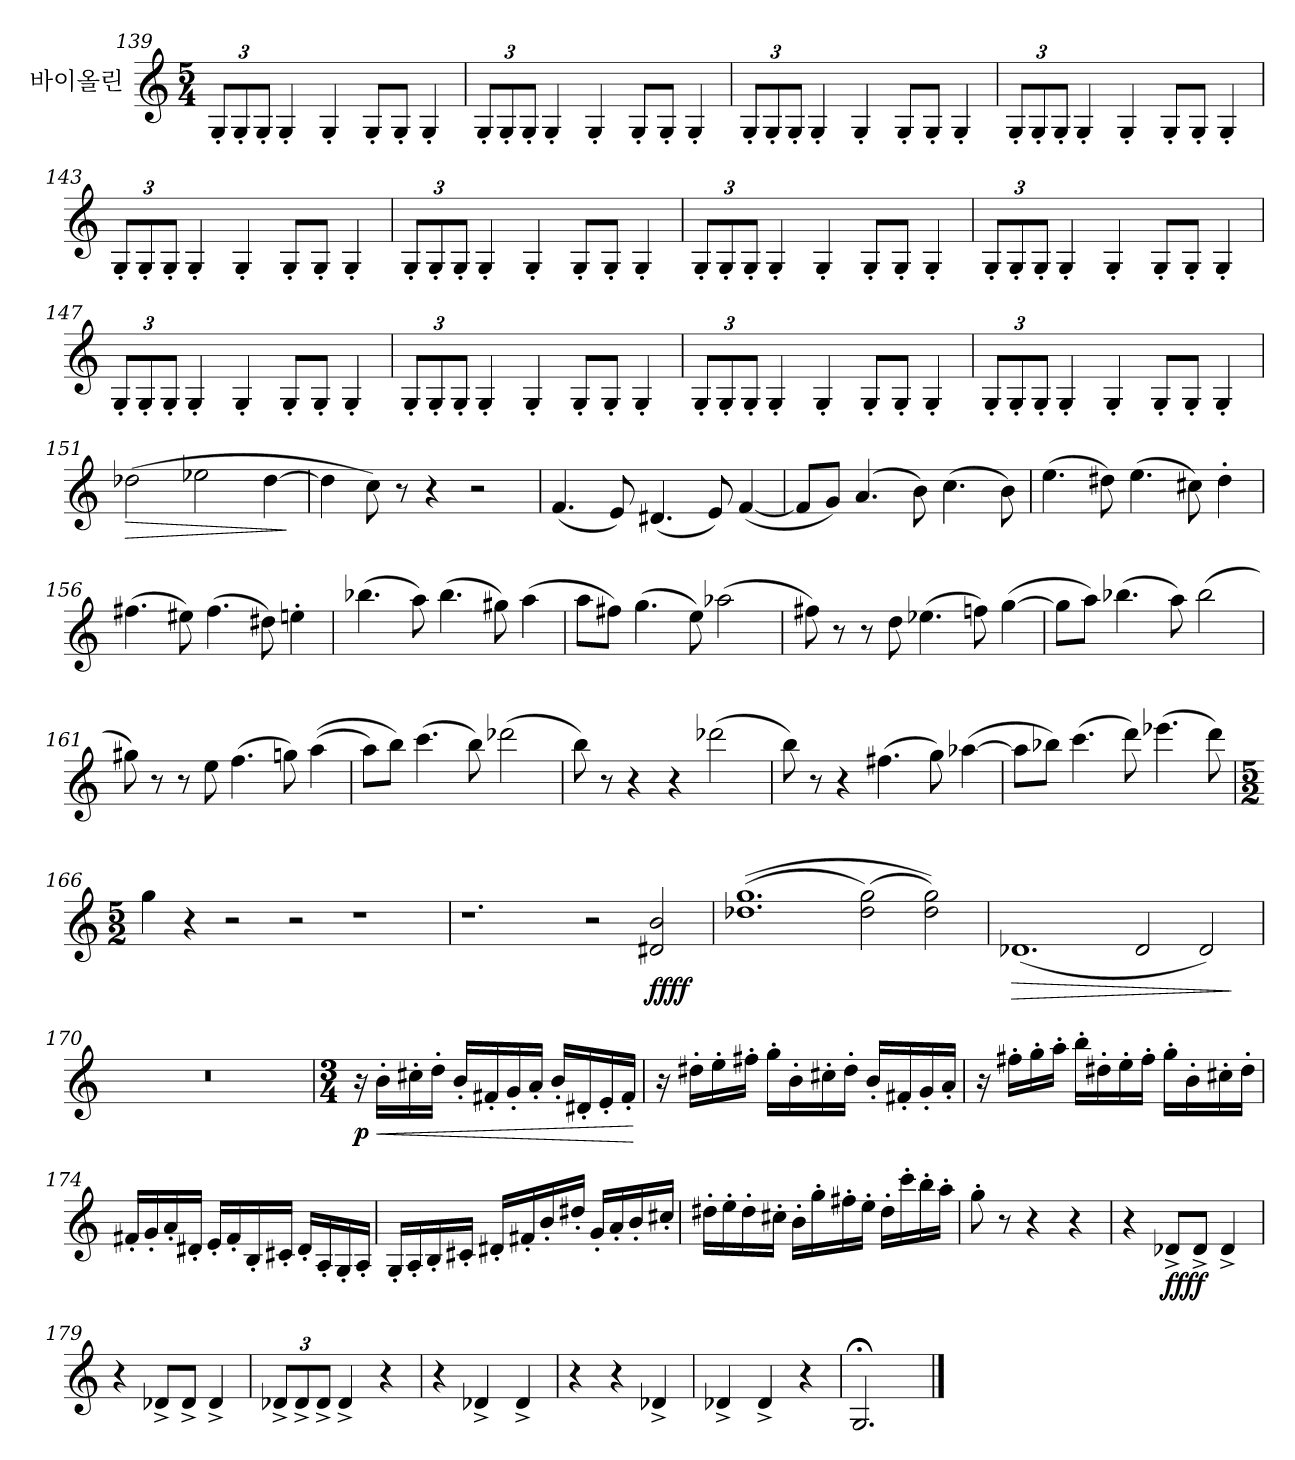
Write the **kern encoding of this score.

**kern	**dynam
*part1	*part1
*staff1	*staff1
*I"바이올린	*
!!LO:LB:g=z
*clefG2	*
*k[]	*
*M5/4	*
*Xbrackettup	*
=139	=139
12G'/L	.
12G'/	.
12G'/J	.
4G'/	.
4G'/	.
8G'/L	.
8G'/J	.
4G'/	.
=140	=140
12G'/L	.
12G'/	.
12G'/J	.
4G'/	.
4G'/	.
8G'/L	.
8G'/J	.
4G'/	.
=141	=141
12G'/L	.
12G'/	.
12G'/J	.
4G'/	.
4G'/	.
8G'/L	.
8G'/J	.
4G'/	.
=142	=142
12G'/L	.
12G'/	.
12G'/J	.
4G'/	.
4G'/	.
8G'/L	.
8G'/J	.
4G'/	.
!!LO:LB:g=z
=143	=143
12G'/L	.
12G'/	.
12G'/J	.
4G'/	.
4G'/	.
8G'/L	.
8G'/J	.
4G'/	.
=144	=144
12G'/L	.
12G'/	.
12G'/J	.
4G'/	.
4G'/	.
8G'/L	.
8G'/J	.
4G'/	.
=145	=145
12G'/L	.
12G'/	.
12G'/J	.
4G'/	.
4G'/	.
8G'/L	.
8G'/J	.
4G'/	.
=146	=146
12G'/L	.
12G'/	.
12G'/J	.
4G'/	.
4G'/	.
8G'/L	.
8G'/J	.
4G'/	.
!!LO:LB:g=z
=147	=147
12G'/L	.
12G'/	.
12G'/J	.
4G'/	.
4G'/	.
8G'/L	.
8G'/J	.
4G'/	.
=148	=148
12G'/L	.
12G'/	.
12G'/J	.
4G'/	.
4G'/	.
8G'/L	.
8G'/J	.
4G'/	.
=149	=149
12G'/L	.
12G'/	.
12G'/J	.
4G'/	.
4G'/	.
8G'/L	.
8G'/J	.
4G'/	.
=150	=150
12G'/L	.
12G'/	.
12G'/J	.
4G'/	.
4G'/	.
8G'/L	.
8G'/J	.
4G'/	.
!!LO:PB:g=z
=151	=151
!	!LO:HP:b
(2dd-X\	>
2ee-X\	.
[4dd-\	.
.	]
=152	=152
4dd-\]	.
8cc\)	.
8r	.
4r	.
2r	.
=153	=153
(4.f/	.
8e/)	.
(4.d#X/	.
8e/)	.
([4f/	.
=154	=154
8f/L]	.
8g/J)	.
(4.a/	.
8b\)	.
(4.cc\	.
8b\)	.
=155	=155
(4.ee\	.
8dd#X\)	.
(4.ee\	.
8cc#X\)	.
4dd#'\	.
=156	=156
(4.ff#X\	.
8ee#X\)	.
(4.ff#\	.
8dd#X\)	.
4een'\	.
!!LO:LB:g=z
=157	=157
(4.bb-X\	.
8aa\)	.
(4.bb-\	.
8gg#X\)	.
(4aa\	.
=158	=158
8aa\L	.
8ff#X\J)	.
(4.gg\	.
8ee\)	.
(2aa-X\	.
=159	=159
8ff#X\)	.
8r	.
8r	.
8dd\	.
(4.ee-X\	.
8ffn\)	.
([4gg\	.
=160	=160
8gg\L]	.
8aa\J)	.
(4.bb-X\	.
8aa\)	.
(2bb-\	.
=161	=161
8gg#X\)	.
8r	.
8r	.
8ee\	.
(4.ff\	.
8ggn\)	.
((4aa\	.
!!LO:LB:g=z
=162	=162
8aa\L)	.
8bb\J)	.
(4.ccc\	.
8bb\)	.
(2ddd-X\	.
=163	=163
8bb\)	.
8r	.
4r	.
4r	.
(2ddd-X\	.
=164	=164
8bb\)	.
8r	.
4r	.
(4.ff#X\	.
8gg\)	.
([4aa-X\	.
=165	=165
8aa-\L]	.
8bb-X\J)	.
(4.ccc\	.
8ddd\)	.
(4.eee-X\	.
8ddd\)	.
=166	=166
*M5/2	*
4gg\	.
4r	.
2r	.
2r	.
1r	.
=167	=167
1.r	.
2r	.
!	!LO:DY:b
2d#X/ 2b/	ffff
!!LO:LB:g=z
=168	=168
((1.dd-X 1.gg	.
(2dd-\ 2gg\)	.
2dd-\ 2gg\))	.
=169	=169
!	!LO:HP:b
(1.d-X	>
2d-/	.
2d-/)	.
.	]
=170	=170
2%5r	.
=171	=171
*M3/4	*
!	!LO:DY:b
16r	p
!	!LO:HP:b
16b'\LL	<
16cc#X'\	.
16dd'\JJ	.
16b'/LL	.
16f#X'/	.
16g'/	.
16a'/JJ	.
16b'/LL	.
16d#X'/	.
16e'/	.
16f#'/JJ	.
.	[
=172	=172
16r	.
16dd#X'\LL	.
16ee'\	.
16ff#X'\JJ	.
16gg'\LL	.
16b'\	.
16cc#X'\	.
16dd#'\JJ	.
16b'/LL	.
16f#X'/	.
16g'/	.
16a'/JJ	.
!!LO:LB:g=z
=173	=173
16r	.
16ff#X'\LL	.
16gg'\	.
16aa'\JJ	.
16bb'\LL	.
16dd#X'\	.
16ee'\	.
16ff#'\JJ	.
16gg'\LL	.
16b'\	.
16cc#X'\	.
16dd#'\JJ	.
=174	=174
16f#X'/LL	.
16g'/	.
16a'/	.
16d#X'/JJ	.
16e'/LL	.
16f#'/	.
16B'/	.
16c#X'/JJ	.
16d#'/LL	.
16A'/	.
16G'/	.
16A'/JJ	.
=175	=175
16G'/LL	.
16A'/	.
16B'/	.
16c#X'/JJ	.
16d#X'/LL	.
16f#X'/	.
16b'/	.
16dd#X'/JJ	.
16g'/LL	.
16a'/	.
16b'/	.
16cc#X'/JJ	.
!!LO:LB:g=z
=176	=176
16dd#X'\LL	.
16ee'\	.
16dd#'\	.
16cc#X'\JJ	.
16b'\LL	.
16gg'\	.
16ff#X'\	.
16ee'\JJ	.
16dd#'\LL	.
16ccc'\	.
16bb'\	.
16aa'\JJ	.
=177	=177
8gg'\	.
8r	.
4r	.
4r	.
=178	=178
4r	.
!	!LO:DY:b
8d-X^/L	ffff
8d-^/J	.
4d-^/	.
=179	=179
4r	.
8d-X^/L	.
8d-^/J	.
4d-^/	.
=180	=180
12d-X^/L	.
12d-^/	.
12d-^/J	.
4d-^/	.
4r	.
=181	=181
4r	.
4d-X^/	.
4d-^/	.
=182	=182
4r	.
4r	.
4d-X^/	.
!!LO:LB:g=z
=183	=183
4d-X^/	.
4d-^/	.
4r	.
=184	=184
2.G;</	.
==	==
*-	*-
